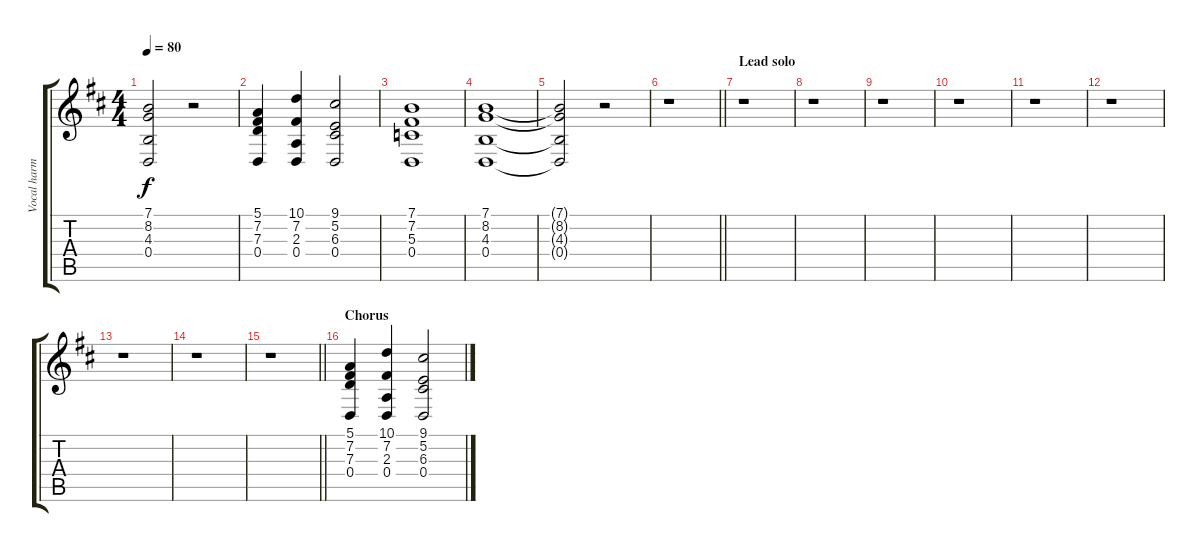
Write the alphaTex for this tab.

\track ("Vocal harmony" "Vocal harm") {instrument choiraahs}
\staff {score tabs}
\tuning (E4 B3 G3 D3 A2 E2) {hide}
\ts (4 4)
\tempo 80
\clef g2
\ks d
(7.1{t} 8.2{t} 4.3{t} 0.4{t}).2{dy f} r.2{volume 9} |
(5.1 7.2 7.3 0.4).4 (10.1 7.2 2.3 0.4).4 (9.1 5.2 6.3 0.4).2 |
(7.1 7.2 5.3 0.4).1 |
(7.1 8.2 4.3 0.4).1{volume 0} |
(7.1{t} 8.2{t} 4.3{t} 0.4{t}).2 r.2{volume 9} |
\barLineRight lightlight
r.1{volume 9} |
\section ("" "Lead solo")
r.1 |
r.1 |
r.1 |
r.1 |
r.1 |
r.1 |
r.1 |
r.1 |
\barLineRight lightlight
r.1 |
\section ("" "Chorus")
(5.1 7.2 7.3 0.4).4 (10.1 7.2 2.3 0.4).4 (9.1 5.2 6.3 0.4).2
